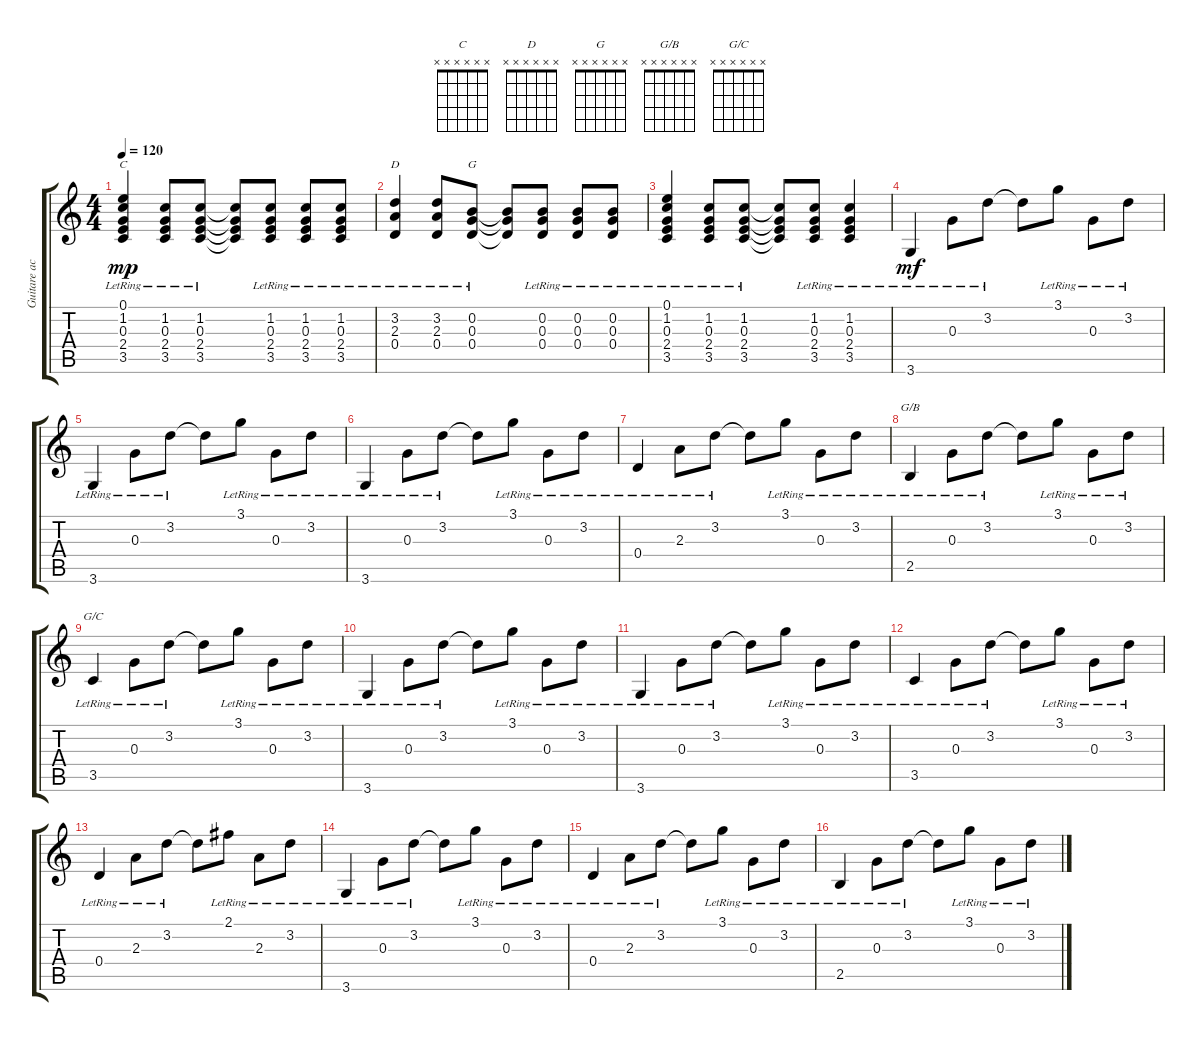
\track ("Guitare acoustique" "Guitare ac") {instrument acousticguitarsteel}
\staff {score tabs}
\tuning (E4 B3 G3 D3 A2 E2) {hide}
\chord ("C" x x x x x x)
\chord ("D" x x x x x x)
\chord ("G" x x x x x x)
\chord ("G/B" x x x x x x)
\chord ("G/C" x x x x x x)
\ts (4 4)
\tempo 120
\clef g2
\ks c
(0.1{lr} 1.2{lr} 0.3{lr} 2.4{lr} 3.5{lr}).4{ch "C" dy mp} (1.2{lr} 0.3{lr} 2.4{lr} 3.5{lr}).8 (1.2{lr} 0.3{lr} 2.4{lr} 3.5{lr}).8 (1.2{t} 0.3{t} 2.4{t} 3.5{t}).8 (1.2{lr} 0.3{lr} 2.4{lr} 3.5{lr}).8 (1.2{lr} 0.3{lr} 2.4{lr} 3.5{lr}).8 (1.2{lr} 0.3{lr} 2.4{lr} 3.5{lr}).8 |
(3.2{lr} 2.3{lr} 0.4{lr}).4{ch "D"} (3.2{lr} 2.3{lr} 0.4{lr}).8 (0.2{lr} 0.3{lr} 0.4{lr}).8{ch "G"} (0.2{t} 0.3{t} 0.4{t}).8 (0.2{lr} 0.3{lr} 0.4{lr}).8 (0.2{lr} 0.3{lr} 0.4{lr}).8 (0.2{lr} 0.3{lr} 0.4{lr}).8 |
(0.1{lr} 1.2{lr} 0.3{lr} 2.4{lr} 3.5{lr}).4 (1.2{lr} 0.3{lr} 2.4{lr} 3.5{lr}).8 (1.2{lr} 0.3{lr} 2.4{lr} 3.5{lr}).8 (1.2{t} 0.3{t} 2.4{t} 3.5{t}).8 (1.2{lr} 0.3{lr} 2.4{lr} 3.5{lr}).8 (1.2{lr} 0.3{lr} 2.4{lr} 3.5{lr}).4 |
3.6{lr}.4{dy mf} 0.3{lr}.8 3.2{lr}.8 3.2{t}.8 3.1{lr}.8 0.3{lr}.8 3.2{lr}.8 |
3.6{lr}.4 0.3{lr}.8 3.2{lr}.8 3.2{t}.8 3.1{lr}.8 0.3{lr}.8 3.2{lr}.8 |
3.6{lr}.4 0.3{lr}.8 3.2{lr}.8 3.2{t}.8 3.1{lr}.8 0.3{lr}.8 3.2{lr}.8 |
0.4{lr}.4 2.3{lr}.8 3.2{lr}.8 3.2{t}.8 3.1{lr}.8 0.3{lr}.8 3.2{lr}.8 |
2.5{lr}.4{ch "G/B"} 0.3{lr}.8 3.2{lr}.8 3.2{t}.8 3.1{lr}.8 0.3{lr}.8 3.2{lr}.8 |
3.5{lr}.4{ch "G/C"} 0.3{lr}.8 3.2{lr}.8 3.2{t}.8 3.1{lr}.8 0.3{lr}.8 3.2{lr}.8 |
3.6{lr}.4 0.3{lr}.8 3.2{lr}.8 3.2{t}.8 3.1{lr}.8 0.3{lr}.8 3.2{lr}.8 |
3.6{lr}.4 0.3{lr}.8 3.2{lr}.8 3.2{t}.8 3.1{lr}.8 0.3{lr}.8 3.2{lr}.8 |
3.5{lr}.4 0.3{lr}.8 3.2{lr}.8 3.2{t}.8 3.1{lr}.8 0.3{lr}.8 3.2{lr}.8 |
0.4{lr}.4 2.3{lr}.8 3.2{lr}.8 3.2{t}.8 2.1{lr}.8 2.3{lr}.8 3.2{lr}.8 |
3.6{lr}.4 0.3{lr}.8 3.2{lr}.8 3.2{t}.8 3.1{lr}.8 0.3{lr}.8 3.2{lr}.8 |
0.4{lr}.4 2.3{lr}.8 3.2{lr}.8 3.2{t}.8 3.1{lr}.8 0.3{lr}.8 3.2{lr}.8 |
2.5{lr}.4 0.3{lr}.8 3.2{lr}.8 3.2{t}.8 3.1{lr}.8 0.3{lr}.8 3.2{lr}.8
